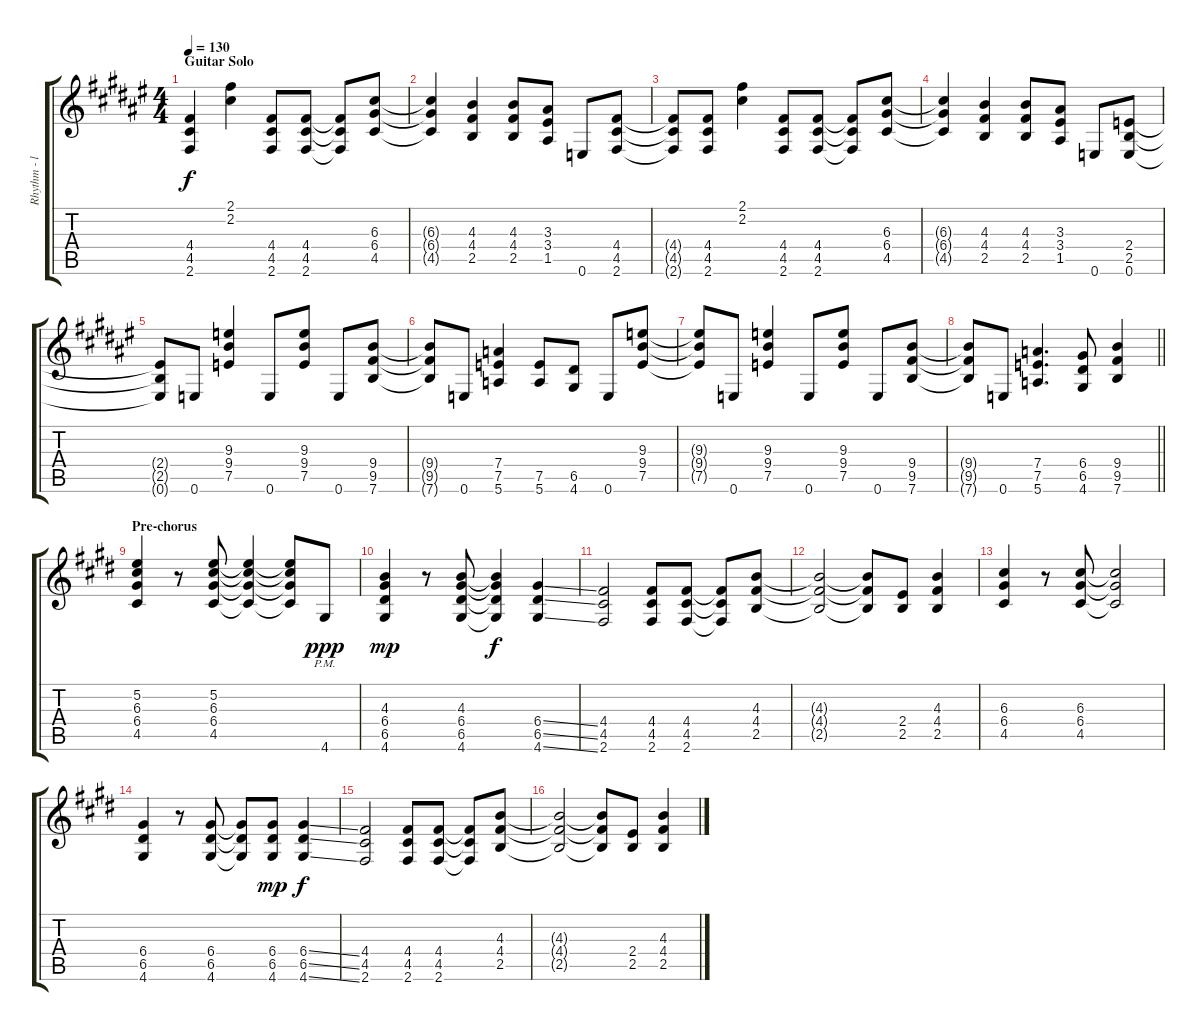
\track ("Rhythm - left" "Rhythm - l") {instrument overdrivenguitar}
\staff {score tabs}
\tuning (E4 B3 G3 D3 A2 E2) {hide}
\ts (4 4)
\section ("" "Guitar Solo")
\tempo 130
\clef g2
\ks f#
(4.4 4.5 2.6).4{dy f} (2.1 2.2).4 (4.4 4.5 2.6).8 (4.4 4.5 2.6).8 (4.4{t} 4.5{t} 2.6{t}).8 (6.3 6.4 4.5).8 |
\ks d#minor
(6.3{t} 6.4{t} 4.5{t}).4 (4.3 4.4 2.5).4 (4.3 4.4 2.5).8 (3.3 3.4 1.5).8 0.6.8 (4.4 4.5 2.6).8 |
\ks f#
(4.4{t} 4.5{t} 2.6{t}).8 (4.4 4.5 2.6).8 (2.1 2.2).4 (4.4 4.5 2.6).8 (4.4 4.5 2.6).8 (4.4{t} 4.5{t} 2.6{t}).8 (6.3 6.4 4.5).8 |
\ks d#minor
(6.3{t} 6.4{t} 4.5{t}).4 (4.3 4.4 2.5).4 (4.3 4.4 2.5).8 (3.3 3.4 1.5).8 0.6.8 (2.4 2.5 0.6).8 |
\ks f#
(2.4{t} 2.5{t} 0.6{t}).8 0.6.8 (9.3 9.4 7.5).4 0.6.8 (9.3 9.4 7.5).8 0.6.8 (9.4 9.5 7.6).8 |
\ks d#minor
(9.4{t} 9.5{t} 7.6{t}).8 0.6.8 (7.4 7.5 5.6).4 (7.5 5.6).8 (6.5 4.6).8 0.6.8 (9.3 9.4 7.5).8 |
\ks f#
(9.3{t} 9.4{t} 7.5{t}).8 0.6.8 (9.3 9.4 7.5).4 0.6.8 (9.3 9.4 7.5).8 0.6.8 (9.4 9.5 7.6).8 |
\barLineRight lightlight
\ks d#minor
(9.4{t} 9.5{t} 7.6{t}).8 0.6.8 (7.4 7.5 5.6).4{d} (6.4 6.5 4.6).8 (9.4 9.5 7.6).4 |
\section ("" "Pre-chorus")
\ks e
(5.2 6.3 6.4 4.5).4 r.8 (5.2 6.3 6.4 4.5).8 (5.2{t} 6.3{t} 6.4{t} 4.5{t}).4 (5.2{t} 6.3{t} 6.4{t} 4.5{t}).8 4.6{pm}.8{dy ppp} |
\ks c#minor
(4.3 6.4 6.5 4.6).4{dy mp} r.8 (4.3 6.4 6.5 4.6).8 (4.3{t} 6.4{t} 6.5{t} 4.6{t}).4{dy f} (6.4{ss} 6.5{ss} 4.6{ss}).4 |
\ks e
(4.4 4.5 2.6).2 (4.4 4.5 2.6).8 (4.4 4.5 2.6).8 (4.4{t} 4.5{t} 2.6{t}).8 (4.3 4.4 2.5).8 |
\ks c#minor
(4.3{t} 4.4{t} 2.5{t}).2 (4.3{t} 4.4{t} 2.5{t}).8 (2.4 2.5).8 (4.3 4.4 2.5).4 |
\ks e
(6.3 6.4 4.5).4 r.8 (6.3 6.4 4.5).8 (6.3{t} 6.4{t} 4.5{t}).2 |
\ks c#minor
(6.4 6.5 4.6).4 r.8 (6.4 6.5 4.6).8 (6.4{t} 6.5{t} 4.6{t}).8 (6.4 6.5 4.6).8{dy mp} (6.4{ss} 6.5{ss} 4.6{ss}).4{dy f} |
\ks e
(4.4 4.5 2.6).2 (4.4 4.5 2.6).8 (4.4 4.5 2.6).8 (4.4{t} 4.5{t} 2.6{t}).8 (4.3 4.4 2.5).8 |
\ks c#minor
(4.3{t} 4.4{t} 2.5{t}).2 (4.3{t} 4.4{t} 2.5{t}).8 (2.4 2.5).8 (4.3 4.4 2.5).4
